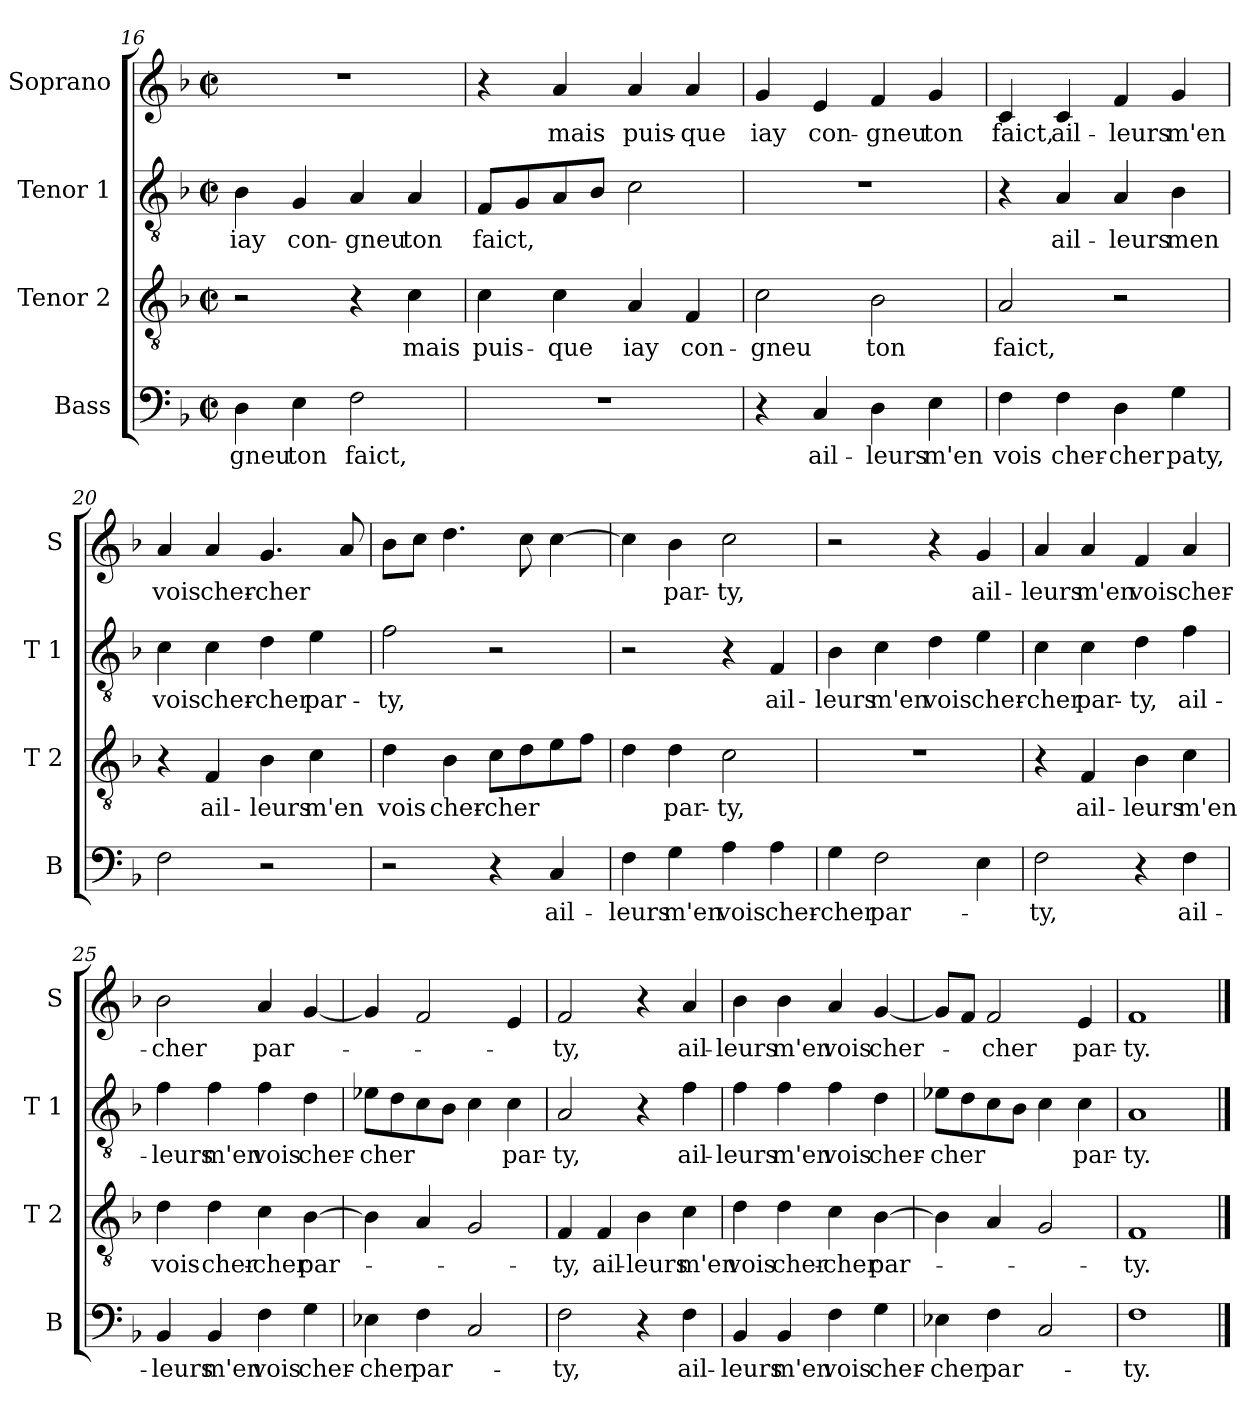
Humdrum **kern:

**kern	**text	**kern	**text	**kern	**text	**kern	**text
*part4	*part4	*part3	*part3	*part2	*part2	*part1	*part1
*staff4	*staff4	*staff3	*staff3	*staff2	*staff2	*staff1	*staff1
*I"Bass	*	*I"Tenor 2	*	*I"Tenor 1	*	*I"Soprano	*
*I'B	*	*I'T 2	*	*I'T 1	*	*I'S	*
!!LO:LB:g=z
*clefF4	*	*clefGv2	*	*clefGv2	*	*clefG2	*
*k[b-]	*	*k[b-]	*	*k[b-]	*	*k[b-]	*
*F:	*	*F:	*	*F:	*	*F:	*
*M2/2	*	*M2/2	*	*M2/2	*	*M2/2	*
*met(c|)	*	*met(c|)	*	*met(c|)	*	*met(c|)	*
=16	=16	=16	=16	=16	=16	=16	=16
!	!LO:LY:b	!	!	!	!LO:LY:b	!	!
4D\	-gneu	2r	.	4B-\	iay	1r	.
!	!LO:LY:b	!	!	!	!LO:LY:b	!	!
4E\	ton	.	.	4G/	con-	.	.
!	!LO:LY:b	!	!	!	!LO:LY:b	!	!
2F\	faict,	4r	.	4A/	-gneu	.	.
!	!	!	!LO:LY:b	!	!LO:LY:b	!	!
.	.	4c\	mais	4A/	ton	.	.
=17	=17	=17	=17	=17	=17	=17	=17
!	!	!	!LO:LY:b	!	!LO:LY:b	!	!
1r	.	4c\	puis-	8F/L	faict,	4r	.
.	.	.	.	8G/	.	.	.
!	!	!	!LO:LY:b	!	!	!	!LO:LY:b
.	.	4c\	-que	8A/	.	4a/	mais
.	.	.	.	8B-/J	.	.	.
!	!	!	!LO:LY:b	!	!	!	!LO:LY:b
.	.	4A/	iay	2c\	.	4a/	puis-
!	!	!	!LO:LY:b	!	!	!	!LO:LY:b
.	.	4F/	con-	.	.	4a/	-que
=18	=18	=18	=18	=18	=18	=18	=18
!	!	!	!LO:LY:b	!	!	!	!LO:LY:b
4r	.	2c\	-gneu	1r	.	4g/	iay
!	!LO:LY:b	!	!	!	!	!	!LO:LY:b
4C/	ail-	.	.	.	.	4e/	con-
!	!LO:LY:b	!	!LO:LY:b	!	!	!	!LO:LY:b
4D\	-leurs	2B-\	ton	.	.	4f/	-gneu
!	!LO:LY:b	!	!	!	!	!	!LO:LY:b
4E\	m'en	.	.	.	.	4g/	ton
=19	=19	=19	=19	=19	=19	=19	=19
!	!LO:LY:b	!	!LO:LY:b	!	!	!	!LO:LY:b
4F\	vois	2A/	faict,	4r	.	4c/	faict,
!	!LO:LY:b	!	!	!	!LO:LY:b	!	!LO:LY:b
4F\	cher-	.	.	4A/	ail-	4c/	ail-
!	!LO:LY:b	!	!	!	!LO:LY:b	!	!LO:LY:b
4D\	-cher	2r	.	4A/	-leurs	4f/	-leurs
!	!LO:LY:b	!	!	!	!LO:LY:b	!	!LO:LY:b
4G\	paty,	.	.	4B-\	men	4g/	m'en
=20	=20	=20	=20	=20	=20	=20	=20
!	!	!	!	!	!LO:LY:b	!	!LO:LY:b
2F\	.	4r	.	4c\	vois	4a/	vois
!	!	!	!LO:LY:b	!	!LO:LY:b	!	!LO:LY:b
.	.	4F/	ail-	4c\	cher-	4a/	cher-
!	!	!	!LO:LY:b	!	!LO:LY:b	!	!LO:LY:b
2r	.	4B-\	-leurs	4d\	-cher	4.g/	-cher
!	!	!	!LO:LY:b	!	!LO:LY:b	!	!
.	.	4c\	m'en	4e\	par-	.	.
.	.	.	.	.	.	8a/	.
!!LO:LB:g=z
=21	=21	=21	=21	=21	=21	=21	=21
!	!	!	!LO:LY:b	!	!LO:LY:b	!	!
2r	.	4d\	vois	2f\	-ty,	8b-\L	.
.	.	.	.	.	.	8cc\J	.
!	!	!	!LO:LY:b	!	!	!	!
.	.	4B-\	cher-	.	.	4.dd\	.
!	!	!	!LO:LY:b	!	!	!	!
4r	.	8c\L	-cher	2r	.	.	.
.	.	8d\	.	.	.	8cc\	.
!	!LO:LY:b	!	!	!	!	!	!
4C/	ail-	8e\	.	.	.	[4cc\	.
.	.	8f\J	.	.	.	.	.
=22	=22	=22	=22	=22	=22	=22	=22
!	!LO:LY:b	!	!	!	!	!	!
4F\	-leurs	4d\	.	2r	.	4cc\]	.
!	!LO:LY:b	!	!LO:LY:b	!	!	!	!LO:LY:b
4G\	m'en	4d\	par-	.	.	4b-\	par-
!	!LO:LY:b	!	!LO:LY:b	!	!	!	!LO:LY:b
4A\	vois	2c\	-ty,	4r	.	2cc\	-ty,
!	!LO:LY:b	!	!	!	!LO:LY:b	!	!
4A\	cher-	.	.	4F/	ail-	.	.
=23	=23	=23	=23	=23	=23	=23	=23
!	!LO:LY:b	!	!	!	!LO:LY:b	!	!
4G\	-cher	1r	.	4B-\	-leurs	2r	.
!	!LO:LY:b	!	!	!	!LO:LY:b	!	!
2F\	par-	.	.	4c\	m'en	.	.
!	!	!	!	!	!LO:LY:b	!	!
.	.	.	.	4d\	vois	4r	.
!	!	!	!	!	!LO:LY:b	!	!LO:LY:b
4E\	.	.	.	4e\	cher-	4g/	ail-
=24	=24	=24	=24	=24	=24	=24	=24
!	!LO:LY:b	!	!	!	!LO:LY:b	!	!LO:LY:b
2F\	-ty,	4r	.	4c\	-cher	4a/	-leurs
!	!	!	!LO:LY:b	!	!LO:LY:b	!	!LO:LY:b
.	.	4F/	ail-	4c\	par-	4a/	m'en
!	!	!	!LO:LY:b	!	!LO:LY:b	!	!LO:LY:b
4r	.	4B-\	-leurs	4d\	-ty,	4f/	vois
!	!LO:LY:b	!	!LO:LY:b	!	!LO:LY:b	!	!LO:LY:b
4F\	ail-	4c\	m'en	4f\	ail-	4a/	cher-
=25	=25	=25	=25	=25	=25	=25	=25
!	!LO:LY:b	!	!LO:LY:b	!	!LO:LY:b	!	!LO:LY:b
4BB-/	-leurs	4d\	vois	4f\	-leurs	2b-\	-cher
!	!LO:LY:b	!	!LO:LY:b	!	!LO:LY:b	!	!
4BB-/	m'en	4d\	cher-	4f\	m'en	.	.
!	!LO:LY:b	!	!LO:LY:b	!	!LO:LY:b	!	!LO:LY:b
4F\	vois	4c\	-cher	4f\	vois	4a/	par-
!	!LO:LY:b	!	!LO:LY:b	!	!LO:LY:b	!	!
4G\	cher-	[4B-\	par-	4d\	cher-	[4g/	.
!!LO:PB:g=z
=26	=26	=26	=26	=26	=26	=26	=26
!	!LO:LY:b	!	!	!	!LO:LY:b	!	!
4E-X\	-cher	4B-\]	.	8e-X\L	-cher	4g/]	.
.	.	.	.	8d\	.	.	.
!	!LO:LY:b	!	!	!	!	!	!
4F\	par-	4A/	.	8c\	.	2f/	.
.	.	.	.	8B-\J	.	.	.
2C/	.	2G/	.	4c\	.	.	.
!	!	!	!	!	!LO:LY:b	!	!
.	.	.	.	4c\	par-	4e/	.
=27	=27	=27	=27	=27	=27	=27	=27
!	!LO:LY:b	!	!LO:LY:b	!	!LO:LY:b	!	!LO:LY:b
2F\	-ty,	4F/	-ty,	2A/	-ty,	2f/	-ty,
!	!	!	!LO:LY:b	!	!	!	!
.	.	4F/	ail-	.	.	.	.
!	!	!	!LO:LY:b	!	!	!	!
4r	.	4B-\	-leurs	4r	.	4r	.
!	!LO:LY:b	!	!LO:LY:b	!	!LO:LY:b	!	!LO:LY:b
4F\	ail-	4c\	m'en	4f\	ail-	4a/	ail-
=28	=28	=28	=28	=28	=28	=28	=28
!	!LO:LY:b	!	!LO:LY:b	!	!LO:LY:b	!	!LO:LY:b
4BB-/	-leurs	4d\	vois	4f\	-leurs	4b-\	-leurs
!	!LO:LY:b	!	!LO:LY:b	!	!LO:LY:b	!	!LO:LY:b
4BB-/	m'en	4d\	cher-	4f\	m'en	4b-\	m'en
!	!LO:LY:b	!	!LO:LY:b	!	!LO:LY:b	!	!LO:LY:b
4F\	vois	4c\	-cher	4f\	vois	4a/	vois
!	!LO:LY:b	!	!LO:LY:b	!	!LO:LY:b	!	!LO:LY:b
4G\	cher-	[4B-\	par-	4d\	cher-	[4g/	cher-
=29	=29	=29	=29	=29	=29	=29	=29
!	!LO:LY:b	!	!	!	!LO:LY:b	!	!
4E-X\	-cher	4B-\]	.	8e-X\L	-cher	8g/L]	.
.	.	.	.	8d\	.	8f/J	.
!	!LO:LY:b	!	!	!	!	!	!LO:LY:b
4F\	par-	4A/	.	8c\	.	2f/	-cher
.	.	.	.	8B-\J	.	.	.
2C/	.	2G/	.	4c\	.	.	.
!	!	!	!	!	!LO:LY:b	!	!LO:LY:b
.	.	.	.	4c\	par-	4e/	par-
=30	=30	=30	=30	=30	=30	=30	=30
!	!LO:LY:b	!	!LO:LY:b	!	!LO:LY:b	!	!LO:LY:b
1F	-ty.	1F	-ty.	1A	-ty.	1f	-ty.
==	==	==	==	==	==	==	==
*-	*-	*-	*-	*-	*-	*-	*-
